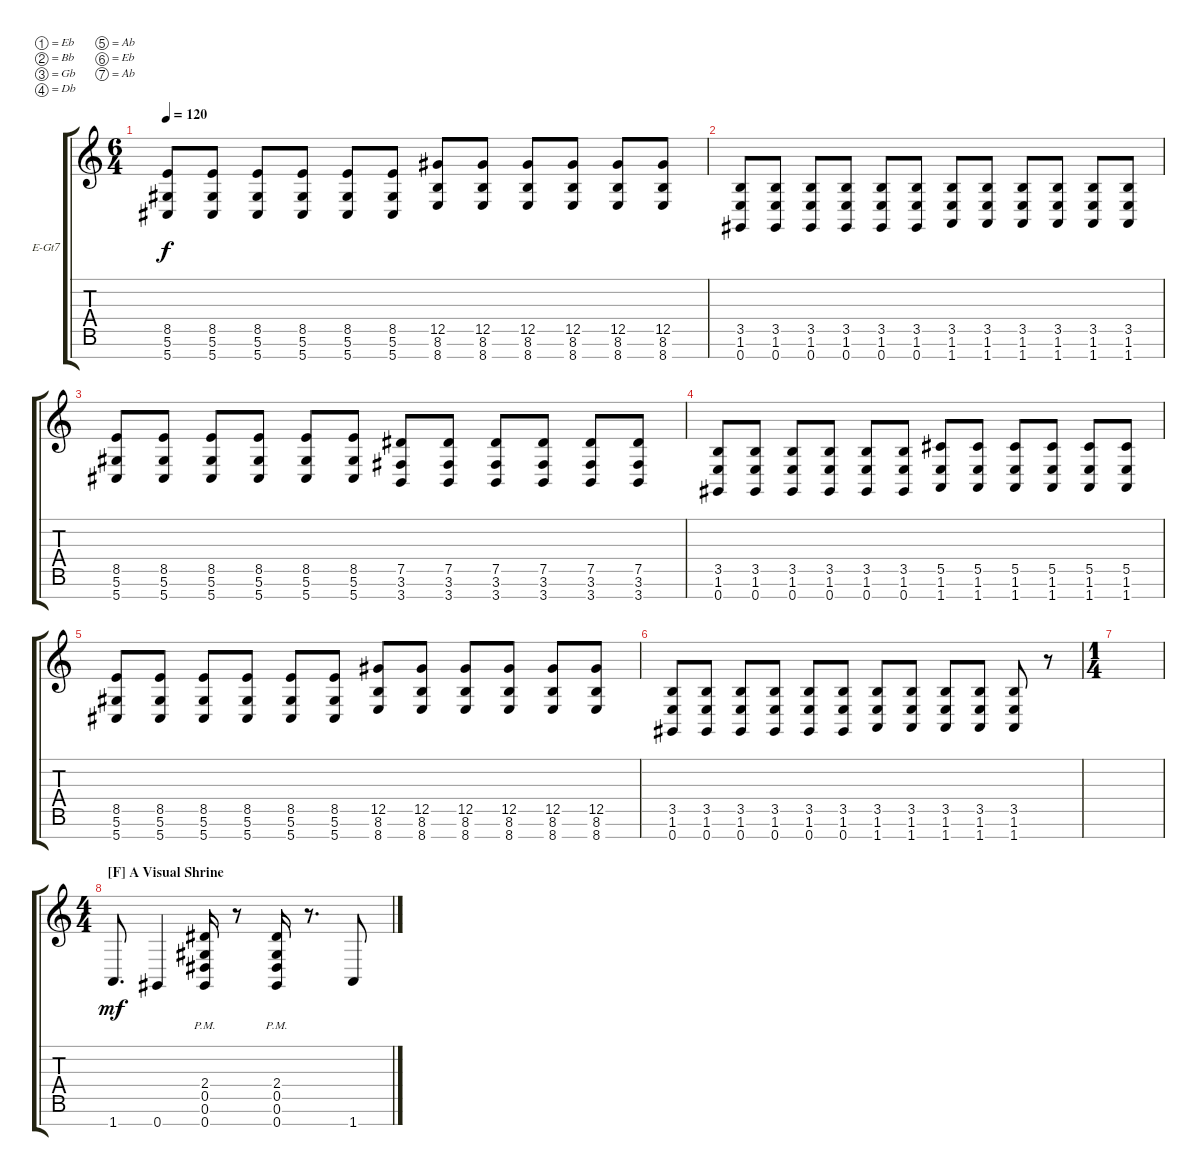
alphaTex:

\defaultSystemsLayout 4
\bracketExtendMode groupsimilarinstruments
\firstSystemTrackNameOrientation horizontal
\otherSystemsTrackNameOrientation horizontal
\track ("Distorted Rhythm Loud" "E-Gt7") {instrument distortionguitar}
\staff {score tabs}
\tuning (Eb4 Bb3 Gb3 Db3 Ab2 Eb2 Ab1)
\ts (6 4)
\tempo 120
\clef g2
\ks c
(5.7 8.5 5.6).8{dy f} (5.7 8.5 5.6).8 (5.7 8.5 5.6).8 (5.7 8.5 5.6).8 (5.7 8.5 5.6).8 (5.7 8.5 5.6).8 (8.7 8.6 12.5).8 (8.6 8.7 12.5).8 (8.7 8.6 12.5).8 (8.7 8.6 12.5).8 (8.6 8.7 12.5).8 (8.6 8.7 12.5).8 |
(0.7 1.6 3.5).8 (0.7 1.6 3.5).8 (0.7 1.6 3.5).8 (0.7 1.6 3.5).8 (0.7 1.6 3.5).8 (0.7 1.6 3.5).8 (1.7 3.5 1.6).8 (1.7 3.5 1.6).8 (1.7 3.5 1.6).8 (1.7 3.5 1.6).8 (1.7 3.5 1.6).8 (1.7 3.5 1.6).8 |
(5.7 8.5 5.6).8 (5.7 8.5 5.6).8 (5.7 8.5 5.6).8 (5.7 8.5 5.6).8 (5.7 8.5 5.6).8 (5.7 8.5 5.6).8 (3.7 7.5 3.6).8 (3.7 7.5 3.6).8 (3.7 7.5 3.6).8 (3.7 7.5 3.6).8 (3.7 7.5 3.6).8 (3.7 7.5 3.6).8 |
(0.7 1.6 3.5).8 (0.7 1.6 3.5).8 (0.7 1.6 3.5).8 (0.7 1.6 3.5).8 (0.7 1.6 3.5).8 (0.7 1.6 3.5).8 (1.7 5.5 1.6).8 (1.7 5.5 1.6).8 (1.7 5.5 1.6).8 (1.7 5.5 1.6).8 (1.7 5.5 1.6).8 (1.7 5.5 1.6).8 |
(5.7 8.5 5.6).8 (5.7 8.5 5.6).8 (5.7 8.5 5.6).8 (5.7 8.5 5.6).8 (5.7 8.5 5.6).8 (5.7 8.5 5.6).8 (8.7 8.6 12.5).8 (8.6 8.7 12.5).8 (8.7 8.6 12.5).8 (8.7 8.6 12.5).8 (8.6 8.7 12.5).8 (8.6 8.7 12.5).8 |
(0.7 1.6 3.5).8 (0.7 1.6 3.5).8 (0.7 1.6 3.5).8 (0.7 1.6 3.5).8 (0.7 1.6 3.5).8 (0.7 1.6 3.5).8 (1.7 3.5 1.6).8 (1.7 3.5 1.6).8 (1.7 3.5 1.6).8 (1.7 3.5 1.6).8 (1.7 3.5 1.6).8 r.8 |
\ts (1 4)
|
\ts (4 4)
\section ("F" "A Visual Shrine")
1.7.8{d dy mf} 0.7.4 (0.7{pm} 0.6{pm} 0.5{pm} 2.4{pm}).16 r.8 (2.4{pm} 0.5{pm} 0.6{pm} 0.7{pm}).16 r.8{d} 1.7.8
